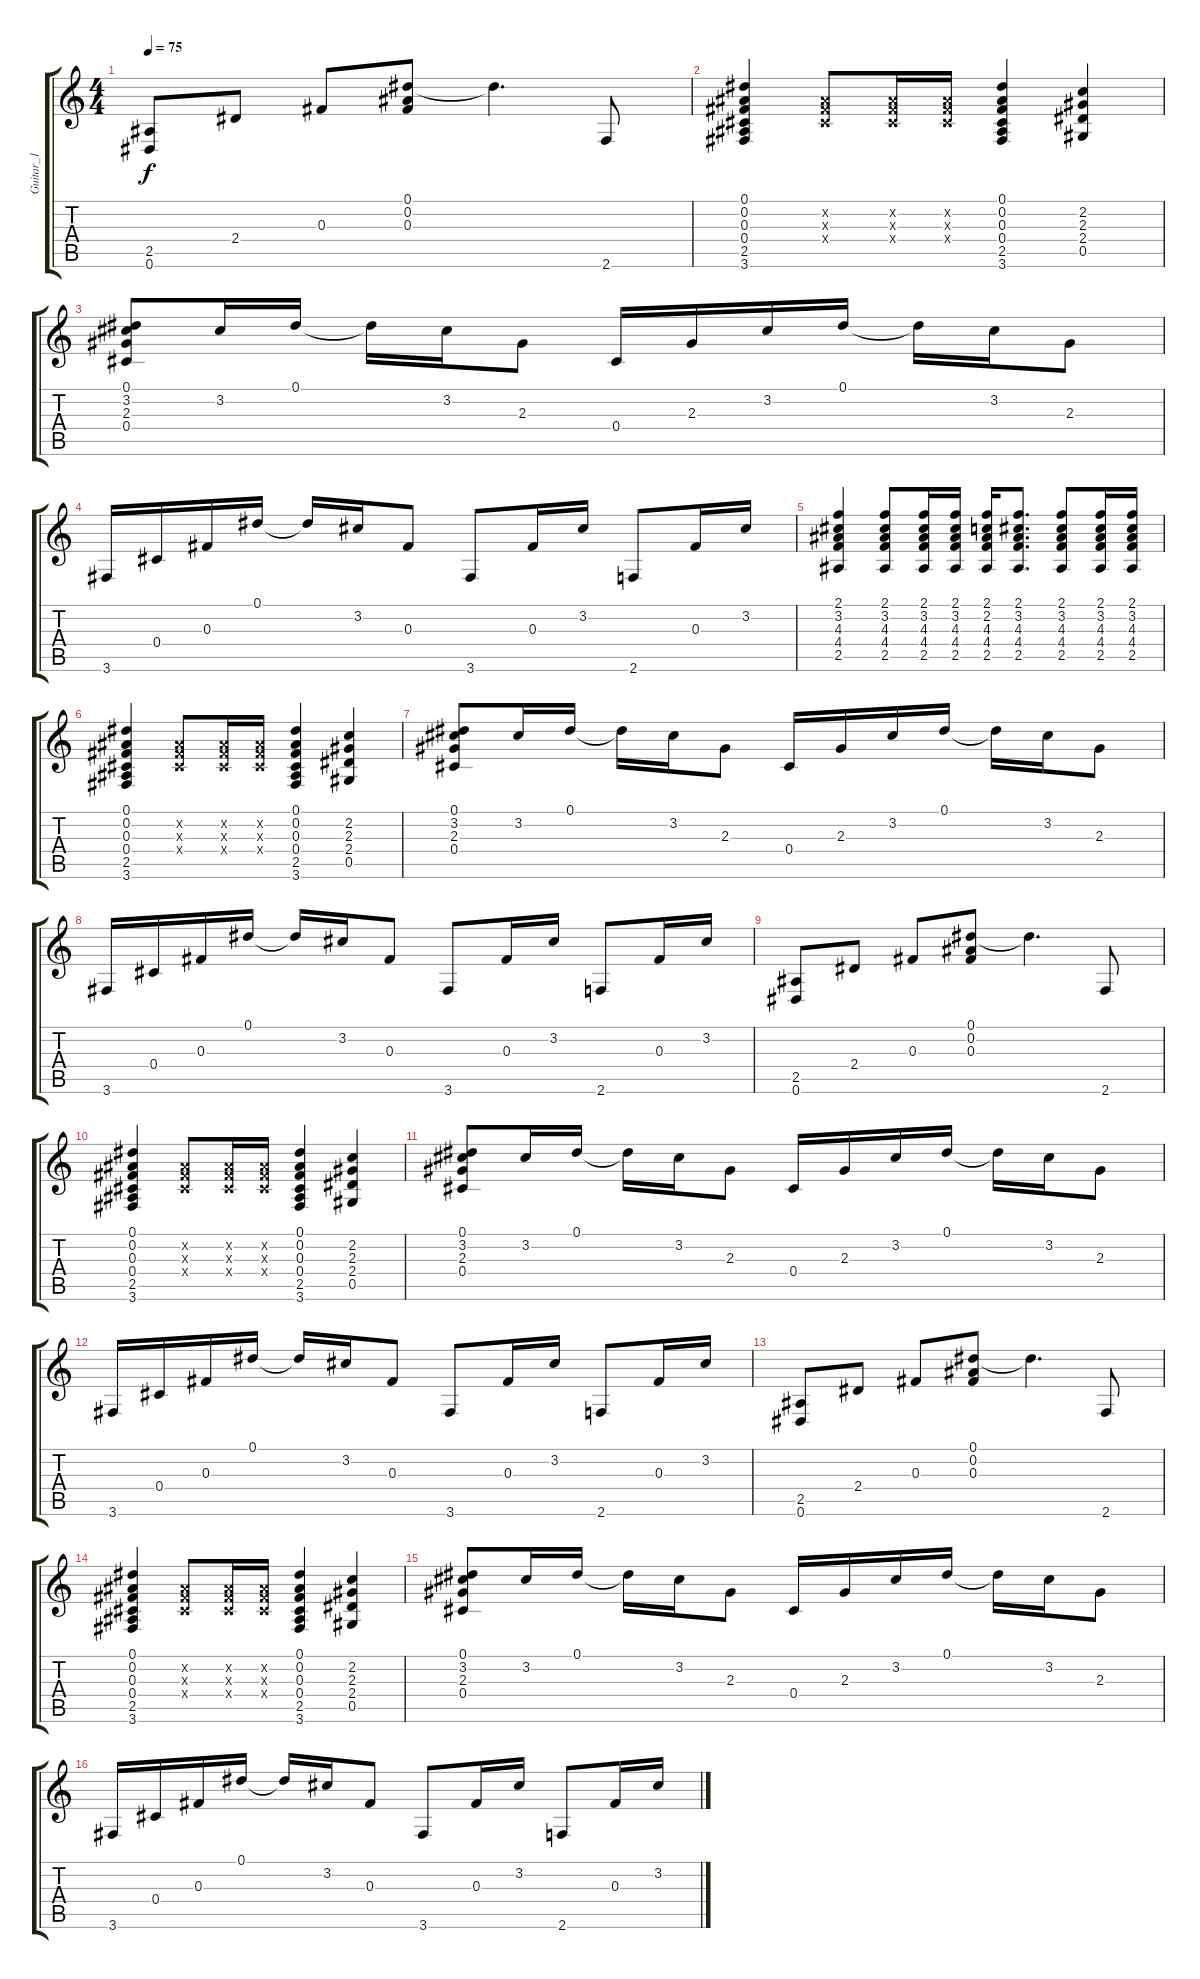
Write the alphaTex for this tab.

\track ("Guitar_1" "Guitar_1") {instrument distortionguitar}
\staff {score tabs}
\tuning (Eb4 Bb3 Gb3 Db3 Ab2 Eb2) {hide}
\ts (4 4)
\tempo 75
\clef g2
\ks c
(2.5 0.6).8{dy f} 2.4.8 0.3.8 (0.1 0.2 0.3).8 0.1{t}.4{d} 2.6.8 |
(0.1 0.2 0.3 0.4 2.5 3.6).4 (0.2{x} 0.3{x} 0.4{x}).8 (0.2{x} 0.3{x} 0.4{x}).16 (0.2{x} 0.3{x} 0.4{x}).16 (0.1 0.2 0.3 0.4 2.5 3.6).4 (2.2 2.3 2.4 0.5).4 |
(0.1 3.2 2.3 0.4).8 3.2.16 0.1.16 0.1{t}.16 3.2.16 2.3.8 0.4.16 2.3.16 3.2.16 0.1.16 0.1{t}.16 3.2.16 2.3.8 |
3.6.16 0.4.16 0.3.16 0.1.16 0.1{t}.16 3.2.16 0.3.8 3.6.8 0.3.16 3.2.16 2.6.8 0.3.16 3.2.16 |
(2.1 3.2 4.3 4.4 2.5).4 (2.1 3.2 4.3 4.4 2.5).8 (2.1 3.2 4.3 4.4 2.5).16 (2.1 3.2 4.3 4.4 2.5).16 (2.1 2.2 4.3 4.4 2.5).16 (2.1 3.2 4.3 4.4 2.5).8{d} (2.1 3.2 4.3 4.4 2.5).8 (2.1 3.2 4.3 4.4 2.5).16 (2.1 3.2 4.3 4.4 2.5).16 |
(0.1 0.2 0.3 0.4 2.5 3.6).4 (0.2{x} 0.3{x} 0.4{x}).8 (0.2{x} 0.3{x} 0.4{x}).16 (0.2{x} 0.3{x} 0.4{x}).16 (0.1 0.2 0.3 0.4 2.5 3.6).4 (2.2 2.3 2.4 0.5).4 |
(0.1 3.2 2.3 0.4).8 3.2.16 0.1.16 0.1{t}.16 3.2.16 2.3.8 0.4.16 2.3.16 3.2.16 0.1.16 0.1{t}.16 3.2.16 2.3.8 |
3.6.16 0.4.16 0.3.16 0.1.16 0.1{t}.16 3.2.16 0.3.8 3.6.8 0.3.16 3.2.16 2.6.8 0.3.16 3.2.16 |
(2.5 0.6).8 2.4.8 0.3.8 (0.1 0.2 0.3).8 0.1{t}.4{d} 2.6.8 |
(0.1 0.2 0.3 0.4 2.5 3.6).4 (0.2{x} 0.3{x} 0.4{x}).8 (0.2{x} 0.3{x} 0.4{x}).16 (0.2{x} 0.3{x} 0.4{x}).16 (0.1 0.2 0.3 0.4 2.5 3.6).4 (2.2 2.3 2.4 0.5).4 |
(0.1 3.2 2.3 0.4).8 3.2.16 0.1.16 0.1{t}.16 3.2.16 2.3.8 0.4.16 2.3.16 3.2.16 0.1.16 0.1{t}.16 3.2.16 2.3.8 |
3.6.16 0.4.16 0.3.16 0.1.16 0.1{t}.16 3.2.16 0.3.8 3.6.8 0.3.16 3.2.16 2.6.8 0.3.16 3.2.16 |
(2.5 0.6).8 2.4.8 0.3.8 (0.1 0.2 0.3).8 0.1{t}.4{d} 2.6.8 |
(0.1 0.2 0.3 0.4 2.5 3.6).4 (0.2{x} 0.3{x} 0.4{x}).8 (0.2{x} 0.3{x} 0.4{x}).16 (0.2{x} 0.3{x} 0.4{x}).16 (0.1 0.2 0.3 0.4 2.5 3.6).4 (2.2 2.3 2.4 0.5).4 |
(0.1 3.2 2.3 0.4).8 3.2.16 0.1.16 0.1{t}.16 3.2.16 2.3.8 0.4.16 2.3.16 3.2.16 0.1.16 0.1{t}.16 3.2.16 2.3.8 |
3.6.16 0.4.16 0.3.16 0.1.16 0.1{t}.16 3.2.16 0.3.8 3.6.8 0.3.16 3.2.16 2.6.8 0.3.16 3.2.16
